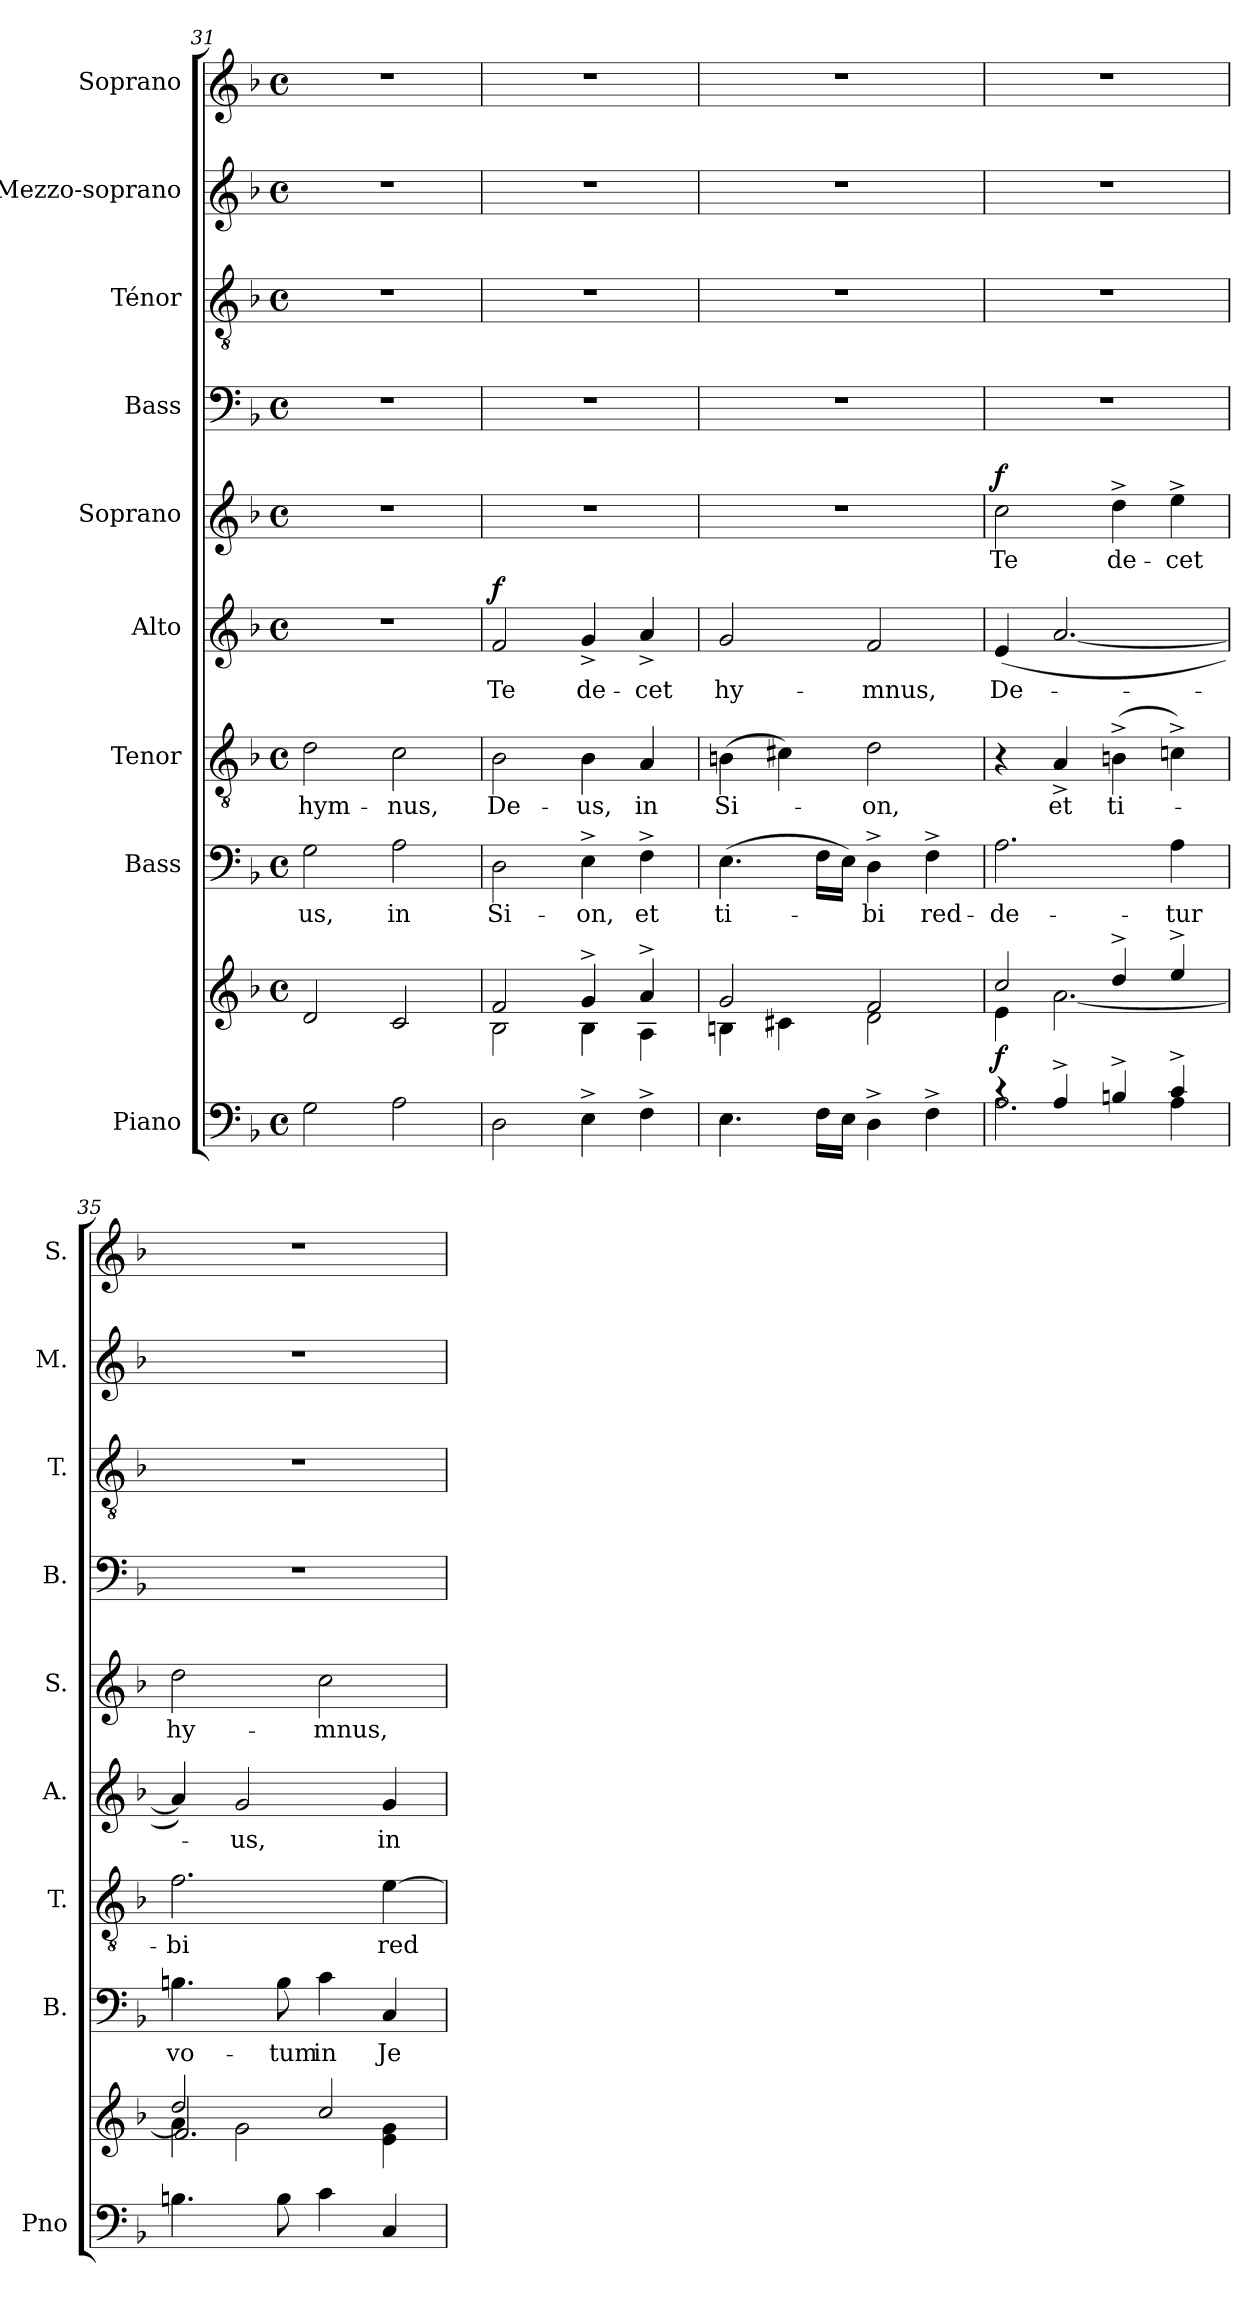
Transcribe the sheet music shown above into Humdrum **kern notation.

**kern	**kern	**dynam	**kern	**text	**kern	**text	**kern	**text	**dynam	**kern	**text	**dynam	**kern	**kern	**kern	**kern
*part9	*part9	*part9	*part8	*part8	*part7	*part7	*part6	*part6	*part6	*part5	*part5	*part5	*part4	*part3	*part2	*part1
*staff10	*staff9	*staff9/10	*staff8	*staff8	*staff7	*staff7	*staff6	*staff6	*staff6	*staff5	*staff5	*staff5	*staff4	*staff3	*staff2	*staff1
*I"Piano	*	*	*I"Bass	*	*I"Tenor	*	*I"Alto	*	*	*I"Soprano	*	*	*I"Bass	*I"Ténor	*I"Mezzo-soprano	*I"Soprano
*I'Pno	*	*	*I'B.	*	*I'T.	*	*I'A.	*	*	*I'S.	*	*	*I'B.	*I'T.	*I'M.	*I'S.
*clefF4	*clefG2	*	*clefF4	*	*clefGv2	*	*clefG2	*	*	*clefG2	*	*	*clefF4	*clefGv2	*clefG2	*clefG2
*k[b-]	*k[b-]	*	*k[b-]	*	*k[b-]	*	*k[b-]	*	*	*k[b-]	*	*	*k[b-]	*k[b-]	*k[b-]	*k[b-]
*M4/4	*M4/4	*	*M4/4	*	*M4/4	*	*M4/4	*	*	*M4/4	*	*	*M4/4	*M4/4	*M4/4	*M4/4
*met(c)	*met(c)	*	*met(c)	*	*met(c)	*	*met(c)	*	*	*met(c)	*	*	*met(c)	*met(c)	*met(c)	*met(c)
=31	=31	=31	=31	=31	=31	=31	=31	=31	=31	=31	=31	=31	=31	=31	=31	=31
!	!	!	!	!LO:LY:b	!	!LO:LY:b	!	!	!	!	!	!	!	!	!	!
2G\	2d/	.	2G\	-us,	2d\	hym-	1r	.	.	1r	.	.	1r	1r	1r	1r
!	!	!	!	!LO:LY:b	!	!LO:LY:b	!	!	!	!	!	!	!	!	!	!
2A\	2c/	.	2A\	in	2c\	-nus,	.	.	.	.	.	.	.	.	.	.
=32	=32	=32	=32	=32	=32	=32	=32	=32	=32	=32	=32	=32	=32	=32	=32	=32
*	*^	*	*	*	*	*	*	*	*	*	*	*	*	*	*	*
!	!	!	!	!	!LO:LY:b	!	!LO:LY:b	!	!LO:LY:b	!LO:DY:a	!	!	!	!	!	!	!
2D\	2f/	2B-\	.	2D\	Si-	2B-\	De-	2f/	Te	f	1r	.	.	1r	1r	1r	1r
!	!	!	!	!	!LO:LY:b	!	!LO:LY:b	!	!LO:LY:b	!	!	!	!	!	!	!	!
4E^\	4g^/	4B-\	.	4E^\	-on,	4B-\	-us,	4g^/	de-	.	.	.	.	.	.	.	.
!	!	!	!	!	!LO:LY:b	!	!LO:LY:b	!	!LO:LY:b	!	!	!	!	!	!	!	!
4F^\	4a^/	4A\	.	4F^\	et	4A/	in	4a^/	-cet	.	.	.	.	.	.	.	.
=33	=33	=33	=33	=33	=33	=33	=33	=33	=33	=33	=33	=33	=33	=33	=33	=33	=33
!	!	!	!	!	!LO:LY:b	!	!LO:LY:b	!	!LO:LY:b	!	!	!	!	!	!	!	!
4.E\	2g/	4Bn\	.	(4.E\	ti-	(4Bn\	Si-	2g/	hy-	.	1r	.	.	1r	1r	1r	1r
.	.	4c#X\	.	.	.	4c#X\)	.	.	.	.	.	.	.	.	.	.	.
16F\LL	.	.	.	16F\LL	.	.	.	.	.	.	.	.	.	.	.	.	.
16E\JJ	.	.	.	16E\JJ)	.	.	.	.	.	.	.	.	.	.	.	.	.
!	!	!	!	!	!LO:LY:b	!	!LO:LY:b	!	!LO:LY:b	!	!	!	!	!	!	!	!
4D^\	2f/	2d\	.	4D^\	-bi	2d\	-on,	2f/	-mnus,	.	.	.	.	.	.	.	.
!	!	!	!	!	!LO:LY:b	!	!	!	!	!	!	!	!	!	!	!	!
4F^\	.	.	.	4F^\	red-	.	.	.	.	.	.	.	.	.	.	.	.
=34	=34	=34	=34	=34	=34	=34	=34	=34	=34	=34	=34	=34	=34	=34	=34	=34	=34
*^	*	*	*	*	*	*	*	*	*	*	*	*	*	*	*	*	*
!	!	!	!	!LO:DY:a=2	!	!LO:LY:b	!	!	!	!LO:LY:b	!	!	!LO:LY:b	!LO:DY:a	!	!	!	!
4rc	2.A\	2cc/	4e\	f	2.A\	-de-	4r	.	(>4e/	De-	.	2cc\	Te	f	1r	1r	1r	1r
!	!	!	!	!	!	!	!	!LO:LY:b	!	!	!	!	!	!	!	!	!	!
4A^/	.	.	[2.a\	.	.	.	4A^/	et	[2.a/	.	.	.	.	.	.	.	.	.
!	!	!	!	!	!	!	!	!LO:LY:b	!	!	!	!	!LO:LY:b	!	!	!	!	!
4Bn^/	.	4dd^/	.	.	.	.	(4Bn^\	ti-	.	.	.	4dd^\	de-	.	.	.	.	.
!	!	!	!	!	!	!LO:LY:b	!	!	!	!	!	!	!LO:LY:b	!	!	!	!	!
4c^/	4A\	4ee^/	.	.	4A\	-tur	4cn^\)	.	.	.	.	4ee^\	-cet	.	.	.	.	.
=35	=35	=35	=35	=35	=35	=35	=35	=35	=35	=35	=35	=35	=35	=35	=35	=35	=35	=35
*	*	*	*^	*	*	*	*	*	*	*	*	*	*	*	*	*	*	*
!	!	!	!	!	!	!	!LO:LY:b	!	!LO:LY:b	!	!	!	!	!LO:LY:b	!	!	!	!	!
*v	*v	*	*	*	*	*	*	*	*	*	*	*	*	*	*	*	*	*	*
4.Bn\	2dd/	4a\]	2.f/	.	4.Bn\	vo-	2.f\	-bi	4a/])	.	.	2dd\	hy-	.	1r	1r	1r	1r
!	!	!	!	!	!	!	!	!	!	!LO:LY:b	!	!	!	!	!	!	!	!
.	.	2g\	.	.	.	.	.	.	2g/	-us,	.	.	.	.	.	.	.	.
!	!	!	!	!	!	!LO:LY:b	!	!	!	!	!	!	!	!	!	!	!	!
8B\	.	.	.	.	8B\	-tum	.	.	.	.	.	.	.	.	.	.	.	.
!	!	!	!	!	!	!LO:LY:b	!	!	!	!	!	!	!LO:LY:b	!	!	!	!	!
4c\	2cc/	.	.	.	4c\	in	.	.	.	.	.	2cc\	-mnus,	.	.	.	.	.
!	!	!	!	!	!	!LO:LY:b	!	!LO:LY:b	!	!LO:LY:b	!	!	!	!	!	!	!	!
4C/	.	4e\ 4g\	4ryy	.	4C/	Je-	[4e\	red-	4g/	in	.	.	.	.	.	.	.	.
*	*v	*v	*v	*	*	*	*	*	*	*	*	*	*	*	*	*	*	*
=	=	=	=	=	=	=	=	=	=	=	=	=	=	=	=	=
*-	*-	*-	*-	*-	*-	*-	*-	*-	*-	*-	*-	*-	*-	*-	*-	*-
